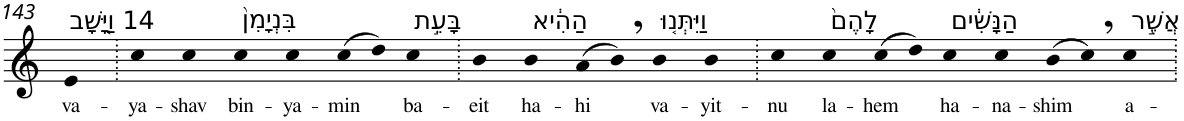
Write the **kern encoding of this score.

**kern	**text
*part1	*part1
*staff1	*staff1
*I"Piano	*
*I'Pno	*
!!LO:PB:g=z
*clefG2	*
*k[]	*
=143	=143
!LO:TX:a:t=14 וַיָּ֤שָׁב	!
!	!LO:LY:b
4e	va-
=144.	=144.
!	!LO:LY:b
4cc	-ya-
!	!LO:LY:b
4cc	-shav
!LO:TX:a:t=בִּנְיָמִן֙	!
!	!LO:LY:b
4cc	bin-
!	!LO:LY:b
4cc	-ya-
!	!LO:LY:b
(>8cc	-min
8dd)	.
!LO:TX:a:t=בָּעֵ֣ת	!
!	!LO:LY:b
4cc	ba-
=145.	=145.
!	!LO:LY:b
4b	-eit
!LO:TX:a:t=הַהִ֔יא	!
!	!LO:LY:b
4b	ha-
!	!LO:LY:b
(>8a	-hi
8b,)	.
!LO:TX:a:t=וַיִּתְּנ֤וּ	!
!	!LO:LY:b
4b	va-
!	!LO:LY:b
4b	-yit-
=146.	=146.
!	!LO:LY:b
4cc	-nu
!LO:TX:a:t=לָהֶם֙	!
!	!LO:LY:b
4cc	la-
!	!LO:LY:b
(>8cc	-hem
8dd)	.
!LO:TX:a:t=הַנָּשִׁ֔ים	!
!	!LO:LY:b
4cc	ha-
!	!LO:LY:b
4cc	-na-
!	!LO:LY:b
(>8b	-shim
8cc,)	.
!LO:TX:a:t=אֲשֶׁ֣ר	!
!	!LO:LY:b
4cc	a-
=.	=.
*-	*-
